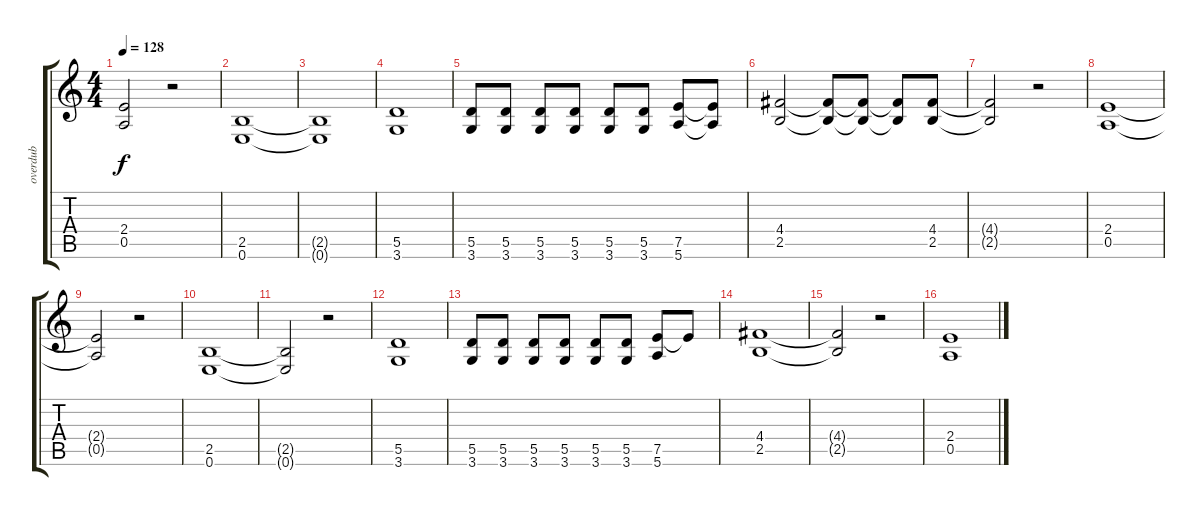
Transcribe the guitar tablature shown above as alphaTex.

\track ("overdub" "overdub") {instrument overdrivenguitar}
\staff {score tabs}
\tuning (E4 B3 G3 D3 A2 E2) {hide}
\ts (4 4)
\tempo 128
\clef g2
\ks c
(2.4{t} 0.5{t}).2{dy f} r.2 |
(2.5 0.6).1 |
(2.5{t} 0.6{t}).1 |
(5.5 3.6).1 |
(5.5 3.6).8 (5.5 3.6).8 (5.5 3.6).8 (5.5 3.6).8 (5.5 3.6).8 (5.5 3.6).8 (7.5 5.6).8 (7.5{t} 5.6{t}).8 |
(4.4 2.5).2 (4.4{t} 2.5{t}).8 (4.4{t} 2.5{t}).8 (4.4{t} 2.5{t}).8 (4.4 2.5).8 |
(4.4{t} 2.5{t}).2 r.2 |
(2.4 0.5).1 |
(2.4{t} 0.5{t}).2 r.2 |
(2.5 0.6).1 |
(2.5{t} 0.6{t}).2 r.2 |
(5.5 3.6).1 |
(5.5 3.6).8 (5.5 3.6).8 (5.5 3.6).8 (5.5 3.6).8 (5.5 3.6).8 (5.5 3.6).8 (7.5 5.6).8 7.5{t}.8 |
(4.4 2.5).1 |
(4.4{t} 2.5{t}).2 r.2 |
(2.4 0.5).1
